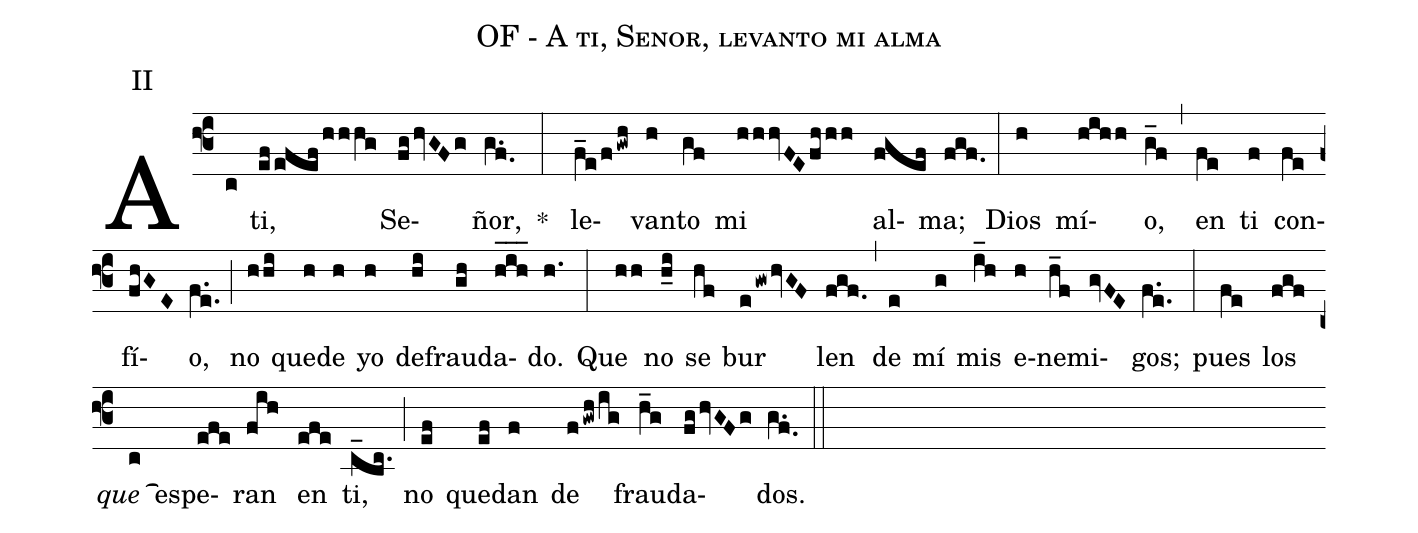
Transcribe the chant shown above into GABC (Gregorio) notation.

name:OF - A ti, Senor, levanto mi alma;
annotation:II;
%%
(f3) A(c) ti,(ef/efefhhhg) Se(fghvGFg)ñor,(g.f.) * (:) le(f_e/fgwh)van(h)to(gf) mi(hhhvFEfhhh) al(fgef)ma;(fgf.) (:) Dios(h) mí(hihh)o,(g_f) (,) en(fe) ti(f) con(fe)fí(fhGE)o,(f.e.) (;) no(hhi) que(h)de(h) yo(h) de(hi)frau(gh)da(hih___)do.(h.) (:) Que(hh) no(h_i) se(hf) bur(egwhvGF) len(fgf.) (,) de(e) mí(g) mis(i_h) e(h)ne(h_f)mi(gvFE)gos;(f.e.) (:) pues(fe) los(fgf) <i>que⁀</i>es(c)pe(efe)ran(fih) en(efe) ti,(c_bc.) (;) no(ef) que(ef)dan(f) de(fgwh/ig) frau(h_g)da(fghvGFg)dos.(g.f.) (::)
